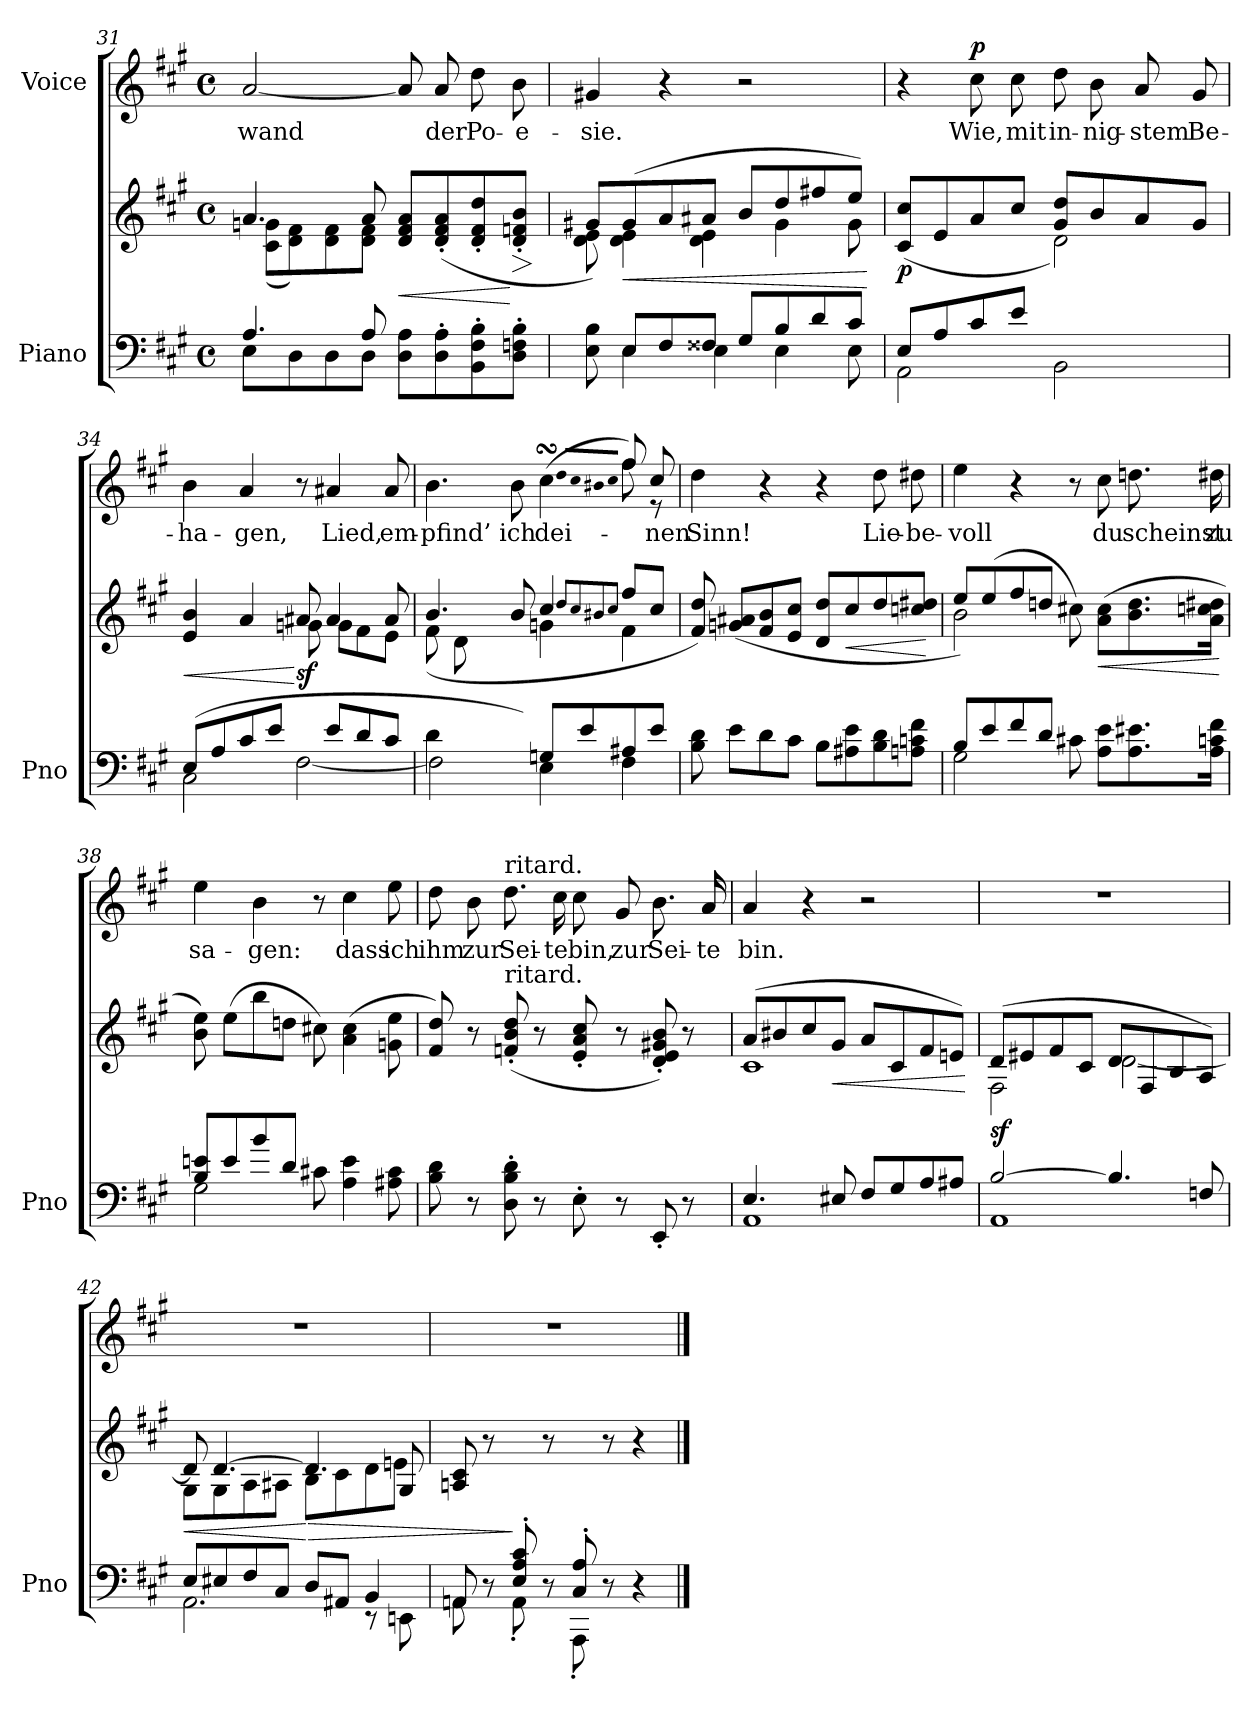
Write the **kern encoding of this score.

**kern	**kern	**dynam	**kern	**text	**dynam
*part2	*part2	*part2	*part1	*part1	*part1
*staff3	*staff2	*staff2/3	*staff1	*staff1	*staff1
*I"Piano	*	*	*I"Voice	*	*
*I'Pno	*	*	*	*	*
!!LO:LB:g=z
*clefF4	*clefG2	*	*clefG2	*	*
*k[f#c#g#]	*k[f#c#g#]	*	*k[f#c#g#]	*	*
*M4/4	*M4/4	*	*M4/4	*	*
*met(c)	*met(c)	*	*met(c)	*	*
=31	=31	=31	=31	=31	=31
*^	*^	*	*	*	*
!	!	!	!	!	!	!LO:LY:b	!
4.A/	8E\L	4.a/	(8c#\ 8gn\L	.	[2a/	-wand	.
.	8D\	.	8d\ 8f#\)	.	.	.	.
.	8D\	.	8d\ 8f#\	.	.	.	.
8A/	8D\J	8a/	8d\ 8f#\J	.	.	.	.
!	!	!	!	!LO:HP:b	!	!	!
8D\ 8A\L	2ryy	8d/ 8f#/ 8a/L	2ryy	<	8a/]	.	.
!	!	!	!	!	!	!LO:LY:b	!
8D\' 8A\'	.	(>8d/'> 8f#/'> 8a/'>	.	.	8a/	der	.
!	!	!	!	!	!	!LO:LY:b	!
8BB\' 8F#\' 8B\'	.	8d/'> 8f#/'> 8dd/'>	.	.	8dd\	Po-	.
!	!	!	!	!LO:HP:n=1:b	!	!LO:LY:b	!
8D\' 8Fn\' 8B\'J	.	8d/'> 8fn/'> 8b/'>J	.	[ >	8b\	-e-	.
*v	*v	*	*	*	*	*	*
*	*v	*v	*	*	*	*
.	.	]	.	.	.
!!LO:LB:g=z
=32	=32	=32	=32	=32	=32
*^	*^	*	*	*	*
!	!	!	!	!	!	!LO:LY:b	!
8E\ 8B\	8ryy	8g#X/L)	8d\ 8e\	.	4g#X/	-sie.	.
!	!	!	!	!LO:HP:b	!	!	!
8E/L	4E\	(8g#/	4d\ 4e\	<	.	.	.
8F#/	.	8a/	.	.	4r	.	.
8F##X/J	4E\	8a#X/J	4d\ 4e\	.	.	.	.
8G#/L	.	8b/L	.	.	2r	.	.
8B/	4E\	8dd/	4g#\	.	.	.	.
8d/	.	8ff#X/	.	.	.	.	.
8c#/J	8E\	8ee/J)	8g#\	.	.	.	.
*v	*v	*	*	*	*	*	*
*	*v	*v	*	*	*	*
.	.	[	.	.	.
=33	=33	=33	=33	=33	=33
*^	*^	*	*	*	*
!	!	!	!	!LO:DY:b	!	!	!
(<8E/L	2AA\	(8c#/ 8cc#/L	2ryy	p	4r	.	.
8A/	.	8e/	.	.	.	.	.
!	!	!	!	!	!	!LO:LY:b	!LO:DY:a
8c#/	.	8a/	.	.	8cc#\	Wie,	p
!	!	!	!	!	!	!LO:LY:b	!
8e/J	.	8cc#/J	.	.	8cc#\	mit	.
!	!	!	!	!	!	!LO:LY:b	!
2ryy	2BB\	8g#/ 8dd/L	2d\)	.	8dd\	in-	.
!	!	!	!	!	!	!LO:LY:b	!
.	.	8b/	.	.	8b\	-nig-	.
!	!	!	!	!	!	!LO:LY:b	!
.	.	8a/	.	.	8a/	-stem	.
!	!	!	!	!	!	!LO:LY:b	!
.	.	8g#/J)	.	.	8g#/	Be-	.
=34	=34	=34	=34	=34	=34	=34	=34
!	!	!	!	!LO:HP:b	!	!LO:LY:b	!
(<8E/L	2C#\	4e/ 4b/	2ryy	<	4b\	-ha-	.
8A/	.	.	.	.	.	.	.
!	!	!	!	!	!	!LO:LY:b	!
8c#/	.	4a/	.	.	4a/	-gen,	.
8e/J	.	.	.	.	.	.	.
!	!	!	!	!LO:DY:n=1:b	!	!	!
8ryy	[2F#\	8a#X/	(8gn\	[ sf	8r	.	.
!	!	!	!	!	!	!LO:LY:b	!
8e/L	.	4a#/	8g\L	.	4a#X/	Lied,	.
8d/	.	.	8f#\	.	.	.	.
!	!	!	!	!	!	!LO:LY:b	!
8c#/J	.	8a#/	8e\J	.	8a#/	em-	.
!!LO:LB:g=z
=35	=35	=35	=35	=35	=35	=35	=35
*	*^	*	*	*	*	*	*
!	!	!	!	!	!	!	!LO:LY:b	!
*	*	*	*	*	*	*^	*	*
4ryy	4d\	2F#\]	4.b/	(8f#\L	.	4.b\	2.ryy	-pfind’	.
.	.	.	.	8d\	.	.	.	.	.
8B/	4ryy	.	.	4ryy	.	.	.	.	.
!	!	!	!	!	!	!	!	!LO:LY:b	!
8F#/J)	.	.	8b/	.	.	8b\	.	ich	.
!	!	!	!	!	!	!	!	!LO:LY:b	!
2ryy	8Gn/L	4E\	4cc#/	4gn\	.	(4cc#sSsS\	.	dei-	.
.	8e/	.	.	.	.	.	.	.	.
.	.	.	8qdd/L	.	.	.	qddL	.	.
.	.	.	8qcc#/	.	.	.	qcc#	.	.
.	.	.	8qb#X/	.	.	.	qb#X	.	.
.	.	.	8qcc#/J	.	.	.	qcc#J	.	.
.	8A#X/	4F#\	8ff#/L	4f#\	.	8ff#/)	8ff#\	.	.
!	!	!	!	!	!	!	!	!LO:LY:b	!
.	8e/J	.	8cc#/J	.	.	8cc#/	8r	-nen	.
*	*v	*v	*	*	*	*	*	*	*
*	*	*v	*v	*	*	*	*	*
!!LO:LB:g=z
=36	=36	=36	=36	=36	=36	=36	=36
!	!	!	!	!	!	!LO:LY:b	!
*v	*v	*	*	*v	*v	*	*
8B\ 8d\	8f#/ 8dd/)	.	4dd\	Sinn!	.
8e\L	(>8gn/ 8a#X/L	.	.	.	.
8d\	8f#/ 8b/	.	4r	.	.
8c#\J	8e/ 8cc#/J	.	.	.	.
8B\L	8d/ 8dd/L	.	4r	.	.
!	!	!LO:HP:b	!	!	!
8A#X\ 8e\	8cc#/	<	.	.	.
!	!	!	!	!LO:LY:b	!
8B\ 8d\	8dd/	.	8dd\	Lie-	.
!	!	!	!	!LO:LY:b	!
8An\ 8cn\ 8f#\J	8ccn/ 8dd#X/J	.	8dd#X\	-be-	.
.	.	[	.	.	.
=37	=37	=37	=37	=37	=37
*^	*^	*	*	*	*
!	!	!	!	!	!	!LO:LY:b	!
8B/L	2G#\	8ee/L)	2b\	.	4ee\	-voll	.
8e/	.	(8ee/	.	.	.	.	.
8f#/	.	8ff#/	.	.	4r	.	.
8d/J	.	8ddn/J	.	.	.	.	.
8c#X\	2ryy	8cc#X\)	2ryy	.	8r	.	.
!	!	!	!	!LO:HP:b	!	!LO:LY:b	!
8A\ 8e\L	.	(8a\ 8cc#\L	.	<	8cc#\	du	.
!	!	!	!	!	!	!LO:LY:b	!
8.A\ 8.e#X\	.	8.b\ 8.dd\	.	.	8.ddn\	scheinst	.
!	!	!	!	!	!	!LO:LY:b	!
16A\ 16cn\ 16f#\Jk	.	16a\ 16ccn\ 16dd#X\Jk	.	.	16dd#X\	zu	.
*v	*v	*	*	*	*	*	*
*	*v	*v	*	*	*	*
.	.	[	.	.	.
=38	=38	=38	=38	=38	=38
*^	*	*	*	*	*
!	!	!	!	!	!LO:LY:b	!
8B/ 8en/L	2G#\	8b\ 8ee\)	.	4ee\	sa-	.
8e/	.	(8ee\L	.	.	.	.
!	!	!	!	!	!LO:LY:b	!
8b/	.	8bb\	.	4b\	-gen:	.
8d/J	.	8ddn\J	.	.	.	.
8c#X\	2ryy	8cc#X\)	.	8r	.	.
!	!	!	!	!	!LO:LY:b	!
4A\ 4e\	.	(4a\ 4cc#\	.	4cc#\	dass	.
!	!	!	!	!	!LO:LY:b	!
8A#X\ 8c#\	.	8gn\ 8ee\	.	8ee\	ich	.
*v	*v	*	*	*	*	*
!!LO:PB:g=z
=39	=39	=39	=39	=39	=39
!	!	!	!	!LO:LY:b	!
8B\ 8d\	8f#/ 8dd/)	.	8dd\	ihm	.
!	!	!	!	!LO:LY:b	!
8r	8r	.	8b\	zur	.
!	!	!	!LO:TX:a:t=ritard.	!	!
!	!LO:TX:a:t=ritard.	!	!	!	!
!	!	!	!	!LO:LY:b	!
8D\' 8B\' 8d\'	(8fn/' 8b/' 8dd/'	.	8.dd\	Sei-	.
8r	8r	.	.	.	.
!	!	!	!	!LO:LY:b	!
.	.	.	16cc#\	-te	.
!	!	!	!	!LO:LY:b	!
8E'\	8e/' 8a/' 8cc#/'	.	8cc#\	bin,	.
!	!	!	!	!LO:LY:b	!
8r	8r	.	8g#/	zur	.
!	!	!	!	!LO:LY:b	!
8EE'>/	8d/' 8e/' 8g#X/' 8b/')	.	8.b\	Sei-	.
8r	8r	.	.	.	.
!	!	!	!	!LO:LY:b	!
.	.	.	16a/	-te	.
!!LO:LB:g=z
=40	=40	=40	=40	=40	=40
*^	*^	*	*	*	*
!	!	!	!	!	!	!LO:LY:b	!
4.E/	1AA	(8a/L	1c#	.	4a/	bin.	.
.	.	8b#X/	.	.	.	.	.
.	.	8cc#/	.	.	4r	.	.
!	!	!	!	!LO:HP:b	!	!	!
8E#X/	.	8g#/J	.	<	.	.	.
8F#/L	.	8a/L	.	.	2r	.	.
8G#/	.	8c#/	.	.	.	.	.
8A/	.	8f#/	.	.	.	.	.
8A#X/J	.	8en/J)	.	.	.	.	.
*v	*v	*	*	*	*	*	*
*	*v	*v	*	*	*	*
.	.	[	.	.	.
=41	=41	=41	=41	=41	=41
*^	*^	*	*	*	*
!	!	!	!	!LO:DY:a=2	!	!	!
[2B/	1AA	(8d/L	2F#\	sf	1r	.	.
.	.	8e#X/	.	.	.	.	.
.	.	8f#/	.	.	.	.	.
.	.	8c#/J	.	.	.	.	.
4.B/]	.	8d/L	[>2d\	.	.	.	.
.	.	8F#/	.	.	.	.	.
.	.	8B/	.	.	.	.	.
8Fn/	.	8A/J)	.	.	.	.	.
=42	=42	=42	=42	=42	=42	=42	=42
!	!	!	!	!LO:HP:b	!	!	!
8E/L	2.AA\	8d/]	8G#\L	<	1r	.	.
8E#X/	.	[4.d/	8G#\	.	.	.	.
8F#/	.	.	8A\	.	.	.	.
8C#/J	.	.	8A#X\J	.	.	.	.
!	!	!	!	!LO:HP:n=1:b	!	!	!
8D/L	.	4.d/]	8B\L	[ >	.	.	.
8AA#X/J	.	.	8c#\	.	.	.	.
4BB/	8r	.	8d\	.	.	.	.
.	8EEn\	8G#/	8en\J	.	.	.	.
*	*	*v	*v	*	*	*	*
=43	=43	=43	=43	=43	=43	=43
*	*^	*	*	*	*	*
4ryy	8AAn/	8AA\	8An/ 8c#/	.	1r	.	.
.	8r	8ryy	8r	.	.	.	.
8E/'> 8A/'> 8c#/'>	8AA'<\	4ryy	8ryy	]	.	.	.
8ryy	8r	.	8r	.	.	.	.
8C#/'> 8A/'>	8AAA'<\	2ryy	8ryy	.	.	.	.
4.ryy	8r	.	8r	.	.	.	.
.	4r	.	4r	.	.	.	.
*v	*v	*v	*	*	*	*	*
==	==	==	==	==	==
*-	*-	*-	*-	*-	*-
